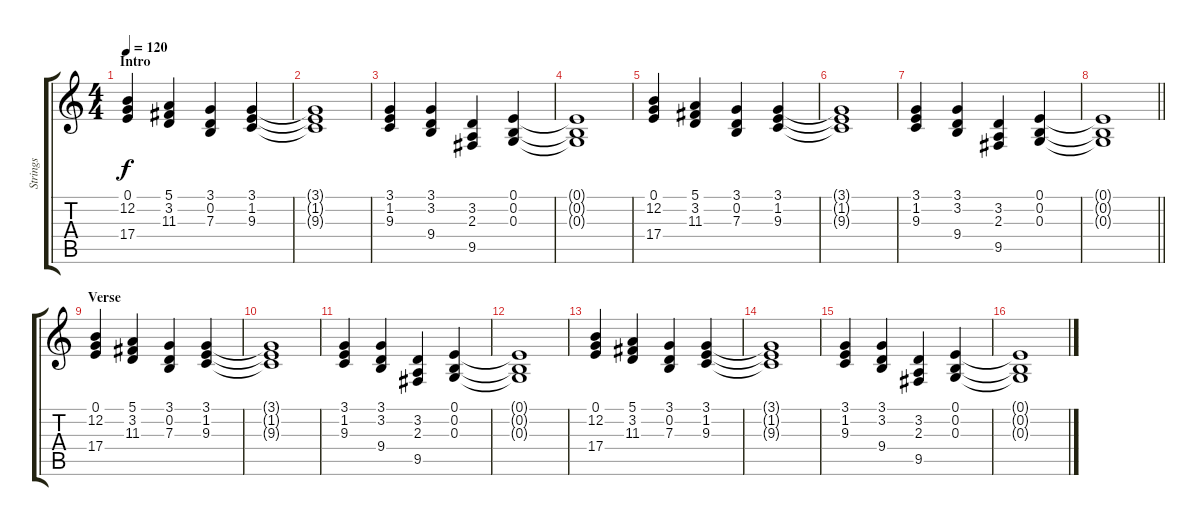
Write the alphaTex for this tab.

\track ("Strings" "Strings") {instrument stringensemble1}
\staff {score tabs}
\tuning (E4 B3 G3 D3 A2 E2) {hide}
\ts (4 4)
\section ("" "Intro")
\tempo 120
\tempo 145
\tempo 120
\clef g2
\ks c
(0.1 12.2 17.4).4{dy f instrument stringensemble1} (5.1 3.2 11.3).4 (3.1 0.2 7.3).4 (3.1 1.2 9.3).4 |
(3.1{t} 1.2{t} 9.3{t}).1 |
(3.1 1.2 9.3).4 (3.1 3.2 9.4).4 (3.2 2.3 9.5).4 (0.1 0.2 0.3).4 |
(0.1{t} 0.2{t} 0.3{t}).1 |
(0.1 12.2 17.4).4 (5.1 3.2 11.3).4 (3.1 0.2 7.3).4 (3.1 1.2 9.3).4 |
(3.1{t} 1.2{t} 9.3{t}).1 |
(3.1 1.2 9.3).4 (3.1 3.2 9.4).4 (3.2 2.3 9.5).4 (0.1 0.2 0.3).4 |
\barLineRight lightlight
(0.1{t} 0.2{t} 0.3{t}).1 |
\section ("" "Verse")
(0.1 12.2 17.4).4 (5.1 3.2 11.3).4 (3.1 0.2 7.3).4 (3.1 1.2 9.3).4 |
(3.1{t} 1.2{t} 9.3{t}).1 |
(3.1 1.2 9.3).4 (3.1 3.2 9.4).4 (3.2 2.3 9.5).4 (0.1 0.2 0.3).4 |
(0.1{t} 0.2{t} 0.3{t}).1 |
(0.1 12.2 17.4).4 (5.1 3.2 11.3).4 (3.1 0.2 7.3).4 (3.1 1.2 9.3).4 |
(3.1{t} 1.2{t} 9.3{t}).1 |
(3.1 1.2 9.3).4 (3.1 3.2 9.4).4 (3.2 2.3 9.5).4 (0.1 0.2 0.3).4 |
(0.1{t} 0.2{t} 0.3{t}).1
